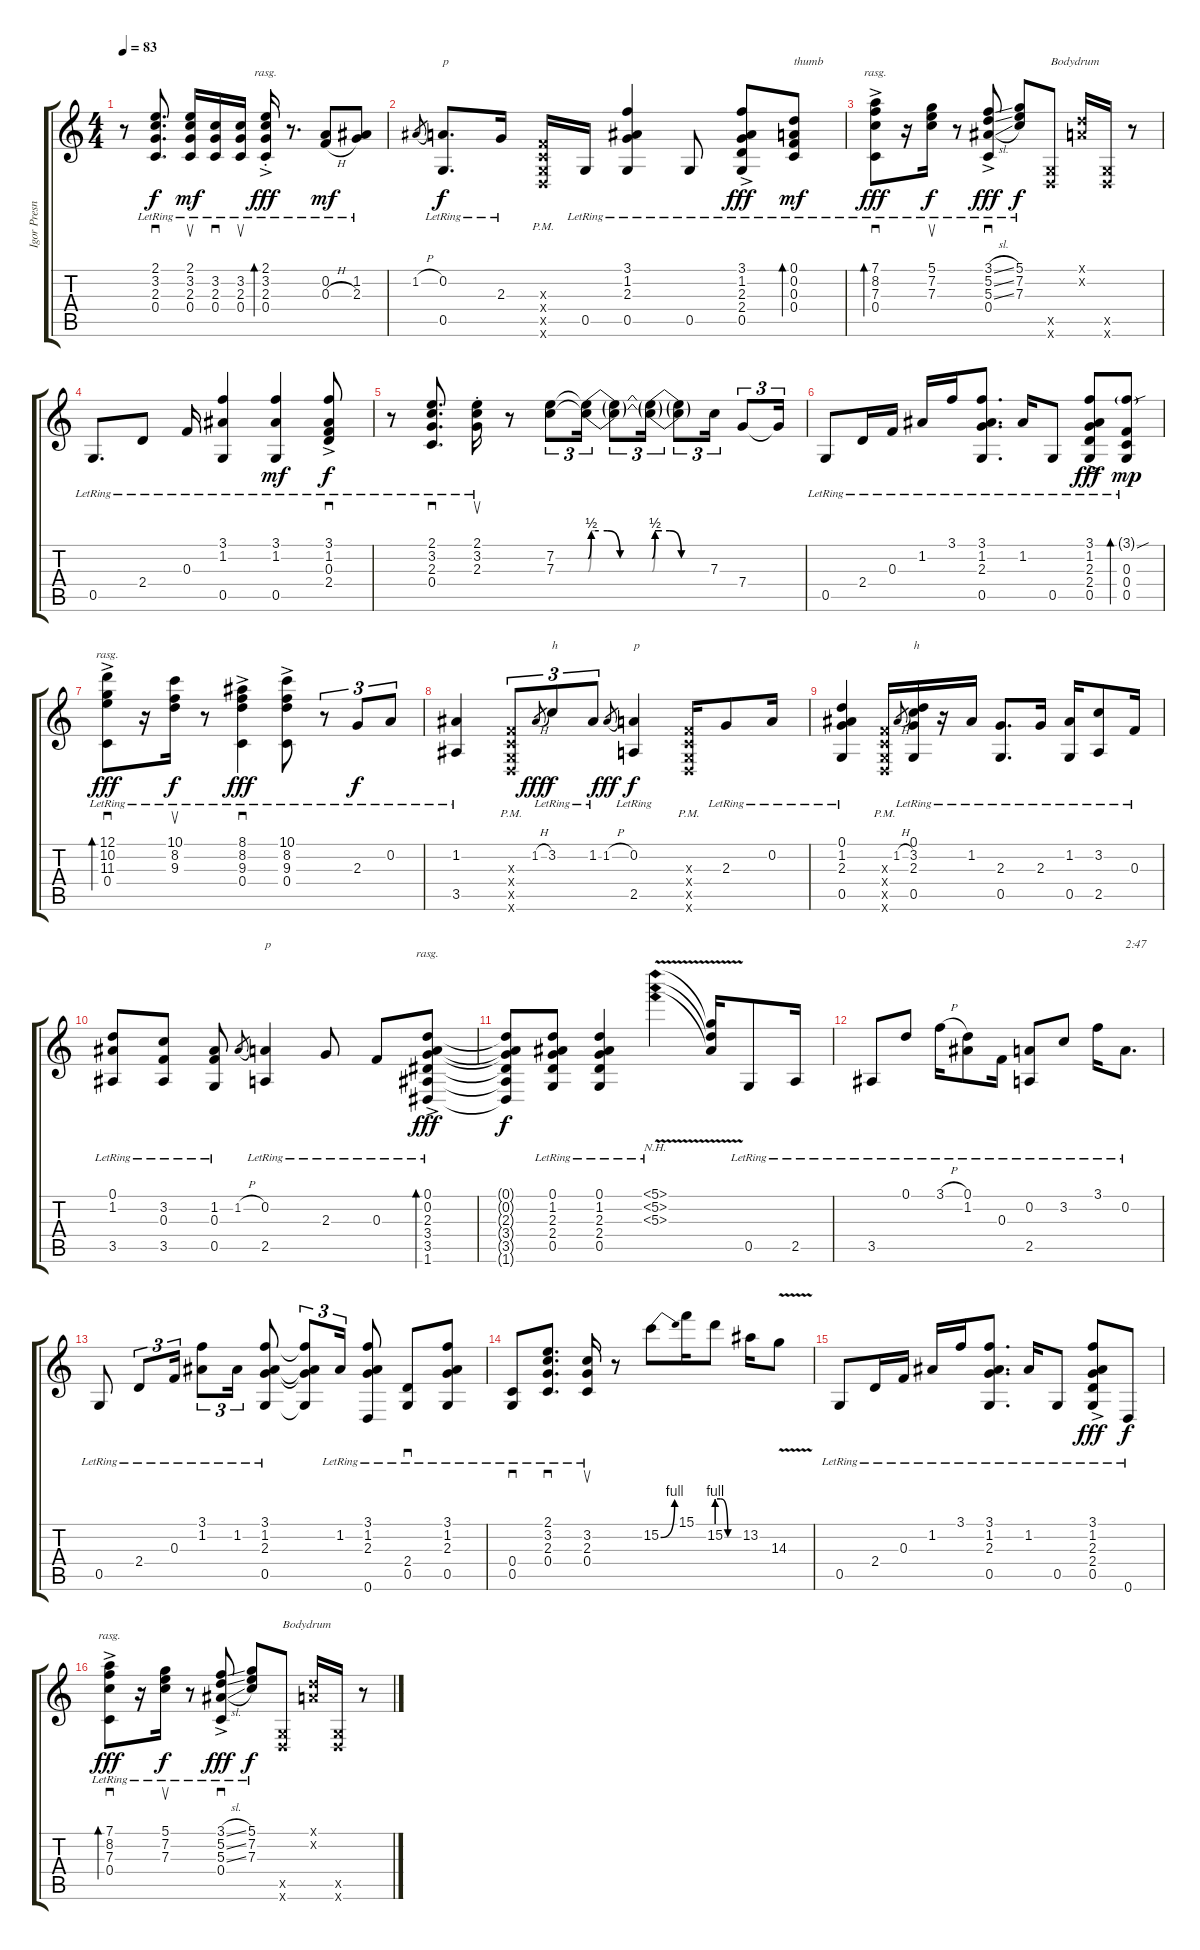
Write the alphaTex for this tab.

\track ("Igor Presnyakov" "Igor Presn") {instrument acousticguitarnylon}
\staff {score tabs}
\tuning (D4 A3 F3 C3 G2 D2) {hide}
\ts (4 4)
\tempo 83
\clef g2
\ks c
r.8{dy f} (2.1{lr} 3.2{lr} 2.3{lr} 0.4{lr}).8{d sd} (2.1{lr} 3.2{lr} 2.3{lr} 0.4{lr}).16{su dy mf} (3.2{lr} 2.3{lr} 0.4{lr}).16{sd} (3.2{lr} 2.3{lr} 0.4{lr}).16{su} (2.1{ac st lr} 3.2{ac st lr} 2.3{ac st lr} 0.4{ac st lr}).16{bd 30 rasg ii dy fff} r.8{d} (0.2{lr} 0.3{h}).8{dy mf} (1.2{lr} 2.3).8 |
1.2{h}.8{gr} (0.2{lr} 0.5{lr}).8{d txt "p" dy f} 2.3{lr}.16 (0.3{pm x} 0.4{pm x} 0.5{pm x} 0.6{pm x}).16 0.5{lr}.16 (3.1{lr} 1.2{lr} 2.3{lr} 0.5{lr}).4 0.5{lr}.8 (3.1{ac lr} 1.2{ac lr} 2.3{ac lr} 2.4{lr} 0.5{ac lr}).8{dy fff} (0.1 0.2{lr} 0.3{lr} 0.4{lr}).8{bd 30 txt "thumb" dy mf} |
(7.1{ac lr} 8.2{ac lr} 7.3{ac lr} 0.4{ac lr}).8{sd bd 30 rasg ii dy fff} r.16 (5.1{lr} 7.2{lr} 7.3{lr}).16{su dy f} r.8 (3.1{sl ac lr} 5.2{sl ac lr} 5.3{sl ac lr} 0.4{ac lr}).8{sd dy fff} (5.1{lr} 7.2{lr} 7.3{lr}).8{dy f} (0.5{x} 0.6{x}).8{txt "Bodydrum"} (0.1{x} 0.2{x}).16 (0.5{x} 0.6{x}).16 r.8 |
0.5{lr}.8{d} 2.4{lr}.8 0.3{lr}.16 (3.1{lr} 1.2{lr} 0.5{lr}).4 (3.1{lr} 1.2 0.5{lr}).4{dy mf} (3.1{ac lr} 1.2{ac lr} 0.3{ac lr} 2.4{ac lr}).8{sd dy f} |
r.8 (2.1{lr} 3.2{lr} 2.3{lr} 0.4{lr}).8{d sd} (2.1{st lr} 3.2{st lr} 2.3{st lr}).16{su} r.8 (7.2 7.3).8{tu (3 2)} (7.2{be (custom 0 0 3 2 10 2 18 2 30 0 60 0) t} 7.3{be (custom 0 0 3 2 5 2 10 2 18 2 30 0 60 0) t}).16{tu (3 2)} (7.2{t} 7.3{t}).8{tu (3 2)} (7.2{be (custom 0 0 3 2 5 2 10 2 18 2 30 0 60 0) t} 7.3{be (custom 0 0 3 2 5 2 10 2 18 2 30 0 60 0) t}).16{tu (3 2)} (7.2{t} 7.3{t}).8{tu (3 2)} 7.3.16{tu (3 2)} 7.4.8{tu (3 2)} 7.4{t}.16{tu (3 2)} |
0.5{lr}.8 2.4{lr}.16 0.3{lr}.16 1.2{lr}.16 3.1{lr}.16 (3.1{lr} 1.2{lr} 2.3{lr} 0.5{lr}).8{d} 1.2{lr}.16 0.5{lr}.8 (3.1{ac lr} 1.2{ac lr} 2.3{ac lr} 2.4{ac lr} 0.5{ac lr}).8{dy fff} (3.1{sou g lr} 0.3 0.4{lr} 0.5{lr}).8{bd 60 dy mp} |
(12.1{ac lr} 10.2{ac lr} 11.3 0.4{ac lr}).8{sd bd 30 rasg ii dy fff} r.16 (10.1{lr} 8.2{lr} 9.3{lr}).16{su dy f} r.8 (8.1{ac lr} 8.2{ac lr} 9.3{ac lr} 0.4{ac lr}).4{sd dy fff} (10.1{ac lr} 8.2{ac lr} 9.3{ac lr} 0.4{ac lr}).8 r.8{tu (3 2)} 2.3{lr}.8{tu (3 2) dy f} 0.2{lr}.8{tu (3 2)} |
(1.2{lr} 3.5{lr}).4 (0.3{pm x} 0.4{pm x} 0.5{pm x} 0.6{pm x}).8{tu (3 2)} 1.2{h}.8{gr dy fff} 3.2{lr}.8{tu (3 2) txt "h" dy f} 1.2{lr}.8{tu (3 2)} 1.2{h}.8{gr dy fff} (0.2{lr} 2.5{lr}).4{txt "p" dy f} (0.3{pm x} 0.4{pm x} 0.5{pm x} 0.6{pm x}).16 2.3{lr}.8 0.2{lr}.16 |
(0.1 1.2{lr} 2.3 0.5).4 (0.3{pm x} 0.4{pm x} 0.5{pm x} 0.6{pm x}).16 1.2{h}.8{gr} (0.1{lr} 3.2{lr} 2.3{lr} 0.5{lr}).16{txt "h"} r.16 1.2{lr}.16 (2.3{lr} 0.5{lr}).8{d} 2.3{lr}.16 (1.2{lr} 0.5{lr}).16 (3.2{lr} 2.5{lr}).8 0.3{lr}.16 |
(0.1{lr} 1.2{lr} 3.5{lr}).8 (3.2{lr} 0.3{lr} 3.5{lr}).8 (1.2{lr} 0.3{lr} 0.5{lr}).8 1.2{h}.8{gr} (0.2{lr} 2.5{lr}).4{txt "p"} 2.3{lr}.8 0.3{lr}.8 (0.1{ac lr} 0.2{ac lr} 2.3{ac lr} 3.4{ac lr} 3.5{ac lr} 1.6{ac lr}).8{bd 30 rasg ii dy fff} |
(0.1{t} 0.2{t} 2.3{t} 3.4{t} 3.5{t} 1.6{t}).8{dy f} (0.1{lr} 1.2{lr} 2.3{lr} 2.4{lr} 0.5{lr}).8 (0.1{lr} 1.2{lr} 2.3{lr} 2.4{lr} 0.5{lr}).4 (5.1{nh v lr} 5.2{nh v lr} 5.3{nh v lr}).4 (5.1{t} 5.2{t} 5.3{t}).16 0.5{lr}.8 2.5{lr}.16 |
3.5{lr}.8 0.1{lr}.8 3.1{h lr}.16 (0.1 1.2{lr}).8 0.3{lr}.16 (0.2{lr} 2.5{lr}).8 3.2{lr}.8 3.1{lr}.16 0.2{lr}.8{d txt "2:47"} |
0.5{lr}.8 2.4{lr}.8{tu (3 2)} 0.3{lr}.16{tu (3 2)} (3.1{lr} 1.2{lr}).8{tu (3 2)} 1.2{lr}.16{tu (3 2)} (3.1{lr} 1.2{lr} 2.3{lr} 0.5{lr}).8 (3.1{t} 1.2{t} 2.3{t} 0.5{t}).8{tu (3 2)} 1.2{lr}.16{tu (3 2)} (3.1{lr} 1.2{lr} 2.3{lr} 0.6{lr}).8 (2.4{lr} 0.5{lr}).8{sd} (3.1{lr} 1.2{lr} 2.3{lr} 0.5{lr}).8 |
(0.4{lr} 0.5{lr}).8{sd} (2.1{lr} 3.2{lr} 2.3{lr} 0.4{lr}).8{d sd} (3.2{lr} 2.3{lr} 0.4{lr}).16{su} r.8 15.2{be (bend 0 0 60 4)}.8 15.1.16 15.2{be (custom 0 4 10 4 30 0 60 0)}.8 13.2.16 14.3{v}.8 |
0.5{lr}.8 2.4{lr}.16 0.3{lr}.16 1.2{lr}.16 3.1{lr}.16 (3.1{lr} 1.2{lr} 2.3{lr} 0.5{lr}).8{d} 1.2{lr}.16 0.5{lr}.8 (3.1{ac lr} 1.2{ac lr} 2.3{ac lr} 2.4{ac lr} 0.5{ac lr}).8{dy fff} 0.6{lr}.8{dy f} |
(7.1{ac lr} 8.2{ac lr} 7.3{ac lr} 0.4{ac lr}).8{sd bd 30 rasg ii dy fff} r.16 (5.1{lr} 7.2{lr} 7.3{lr}).16{su dy f} r.8 (3.1{sl ac lr} 5.2{sl ac lr} 5.3{sl ac lr} 0.4{ac lr}).8{sd dy fff} (5.1{lr} 7.2{lr} 7.3{lr}).8{dy f} (0.5{x} 0.6{x}).8{txt "Bodydrum"} (0.1{x} 0.2{x}).16 (0.5{x} 0.6{x}).16 r.8
